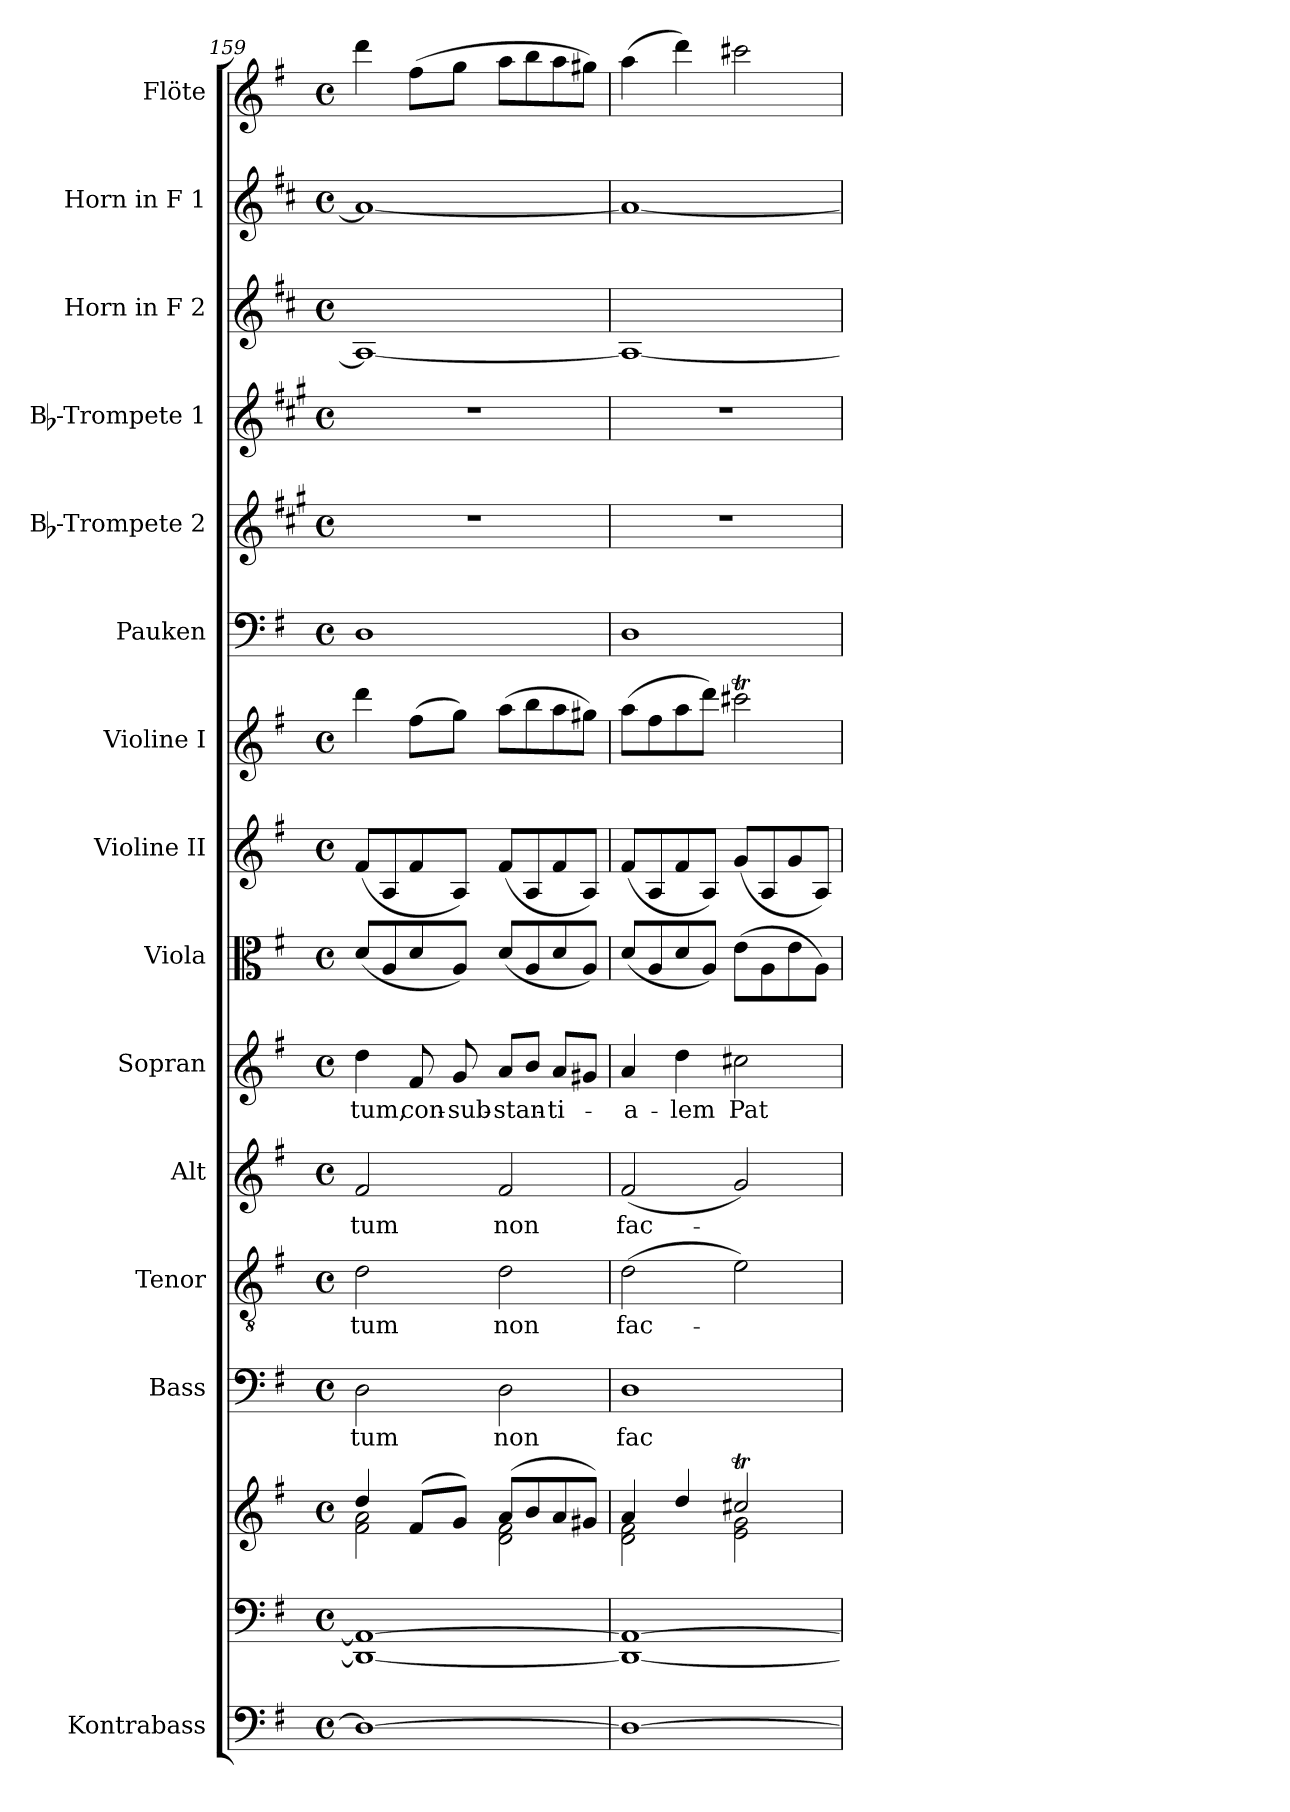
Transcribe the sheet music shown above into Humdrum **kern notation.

**kern	**kern	**kern	**kern	**text	**kern	**text	**kern	**text	**kern	**text	**kern	**kern	**kern	**kern	**kern	**kern	**kern	**kern	**kern
*part15	*part14	*part14	*part13	*part13	*part12	*part12	*part11	*part11	*part10	*part10	*part9	*part8	*part7	*part6	*part5	*part4	*part3	*part2	*part1
*staff16	*staff15	*staff14	*staff13	*staff13	*staff12	*staff12	*staff11	*staff11	*staff10	*staff10	*staff9	*staff8	*staff7	*staff6	*staff5	*staff4	*staff3	*staff2	*staff1
*I"Kontrabass	*	*	*I"Bass	*	*I"Tenor	*	*I"Alt	*	*I"Sopran	*	*I"Viola	*I"Violine II	*I"Violine I	*I"Pauken	*I"Bb-Trompete 2	*I"Bb-Trompete 1	*I"Horn in F 2	*I"Horn in F 1	*I"Flöte
*I'Kb.	*	*	*I'B.	*	*I'T.	*	*I'A.	*	*I'S.	*	*I'Vla.	*I'Vl. II	*I'Vl. I	*I'Pk.	*I'Bb Trp. 2	*I'Bb Trp. 1	*	*	*I'Fl.
*clefF4	*clefF4	*clefG2	*clefF4	*	*clefGv2	*	*clefG2	*	*clefG2	*	*clefC3	*clefG2	*clefG2	*clefF4	*clefG2	*clefG2	*clefG2	*clefG2	*clefG2
*ITrd7c12	*	*	*	*	*	*	*	*	*	*	*	*	*	*	*ITrd1c2	*ITrd1c2	*ITrd4c7	*ITrd4c7	*
*k[f#]	*k[f#]	*k[f#]	*k[f#]	*	*k[f#]	*	*k[f#]	*	*k[f#]	*	*k[f#]	*k[f#]	*k[f#]	*k[f#]	*k[f#]	*k[f#]	*k[f#]	*k[f#]	*k[f#]
*G:	*G:	*G:	*G:	*	*G:	*	*G:	*	*G:	*	*G:	*G:	*G:	*G:	*G:	*G:	*G:	*G:	*G:
*M4/4	*M4/4	*M4/4	*M4/4	*	*M4/4	*	*M4/4	*	*M4/4	*	*M4/4	*M4/4	*M4/4	*M4/4	*M4/4	*M4/4	*M4/4	*M4/4	*M4/4
*met(c)	*met(c)	*met(c)	*met(c)	*	*met(c)	*	*met(c)	*	*met(c)	*	*met(c)	*met(c)	*met(c)	*met(c)	*met(c)	*met(c)	*met(c)	*met(c)	*met(c)
=159	=159	=159	=159	=159	=159	=159	=159	=159	=159	=159	=159	=159	=159	=159	=159	=159	=159	=159	=159
*	*	*^	*	*	*	*	*	*	*	*	*	*	*	*	*	*	*	*	*
!	!	!	!	!	!LO:LY:b	!	!LO:LY:b	!	!LO:LY:b	!	!LO:LY:b	!	!	!	!	!	!	!	!	!
1DD_	1DD_ 1AA_	4dd/	2f#\ 2a\	2D\	-tum	2d\	-tum	2f#/	-tum	4dd\	-tum,	(<8d/L	(<8f#/L	4ddd\	1D	1r	1r	1D_	1d_	4ddd\
.	.	.	.	.	.	.	.	.	.	.	.	8A/	8A/	.	.	.	.	.	.	.
!	!	!	!	!	!	!	!	!	!	!	!LO:LY:b	!	!	!	!	!	!	!	!	!
.	.	(>8f#/L	.	.	.	.	.	.	.	8f#/	con-	8d/	8f#/	(>8ff#\L	.	.	.	.	.	(>8ff#\L
!	!	!	!	!	!	!	!	!	!	!	!LO:LY:b	!	!	!	!	!	!	!	!	!
.	.	8g/J)	.	.	.	.	.	.	.	8g/	-sub-	8A/J)	8A/J)	8gg\J)	.	.	.	.	.	8gg\J
!	!	!	!	!	!LO:LY:b	!	!LO:LY:b	!	!LO:LY:b	!	!LO:LY:b	!	!	!	!	!	!	!	!	!
.	.	(>8a/L	2d\ 2f#\	2D\	non	2d\	non	2f#/	non	8a/L	-stan-	(<8d/L	(<8f#/L	(>8aa\L	.	.	.	.	.	8aa\L
.	.	8b/	.	.	.	.	.	.	.	8b/J	.	8A/	8A/	8bb\	.	.	.	.	.	8bb\
!	!	!	!	!	!	!	!	!	!	!	!LO:LY:b	!	!	!	!	!	!	!	!	!
.	.	8a/	.	.	.	.	.	.	.	8a/L	-ti-	8d/	8f#/	8aa\	.	.	.	.	.	8aa\
.	.	8g#X/J)	.	.	.	.	.	.	.	8g#X/J	.	8A/J)	8A/J)	8gg#X\J)	.	.	.	.	.	8gg#X\J)
=160	=160	=160	=160	=160	=160	=160	=160	=160	=160	=160	=160	=160	=160	=160	=160	=160	=160	=160	=160	=160
!	!	!	!	!	!LO:LY:b	!	!LO:LY:b	!	!LO:LY:b	!	!LO:LY:b	!	!	!	!	!	!	!	!	!
1DD_	1DD_ 1AA_	4a/	2d\ 2f#\	1D	fac-	(>2d\	fac-	(<2f#/	fac-	4a/	-a-	(<8d/L	(<8f#/L	(>8aa\L	1D	1r	1r	1D_	1d_	(>4aa\
.	.	.	.	.	.	.	.	.	.	.	.	8A/	8A/	8ff#\	.	.	.	.	.	.
!	!	!	!	!	!	!	!	!	!	!	!LO:LY:b	!	!	!	!	!	!	!	!	!
.	.	4dd/	.	.	.	.	.	.	.	4dd\	-lem	8d/	8f#/	8aa\	.	.	.	.	.	4ddd\)
.	.	.	.	.	.	.	.	.	.	.	.	8A/J)	8A/J)	8ddd\J)	.	.	.	.	.	.
!	!	!	!	!	!	!	!	!	!	!	!LO:LY:b	!	!	!	!	!	!	!	!	!
.	.	2cc#Xt/	2e\ 2g\	.	.	2e\)	.	2g/)	.	2cc#X\	Pat-	(>8e\L	(<8g/L	2ccc#Xt\	.	.	.	.	.	2ccc#X\
.	.	.	.	.	.	.	.	.	.	.	.	8A\	8A/	.	.	.	.	.	.	.
.	.	.	.	.	.	.	.	.	.	.	.	8e\	8g/	.	.	.	.	.	.	.
.	.	.	.	.	.	.	.	.	.	.	.	8A\J)	8A/J)	.	.	.	.	.	.	.
*	*	*v	*v	*	*	*	*	*	*	*	*	*	*	*	*	*	*	*	*	*
=	=	=	=	=	=	=	=	=	=	=	=	=	=	=	=	=	=	=	=
*-	*-	*-	*-	*-	*-	*-	*-	*-	*-	*-	*-	*-	*-	*-	*-	*-	*-	*-	*-
